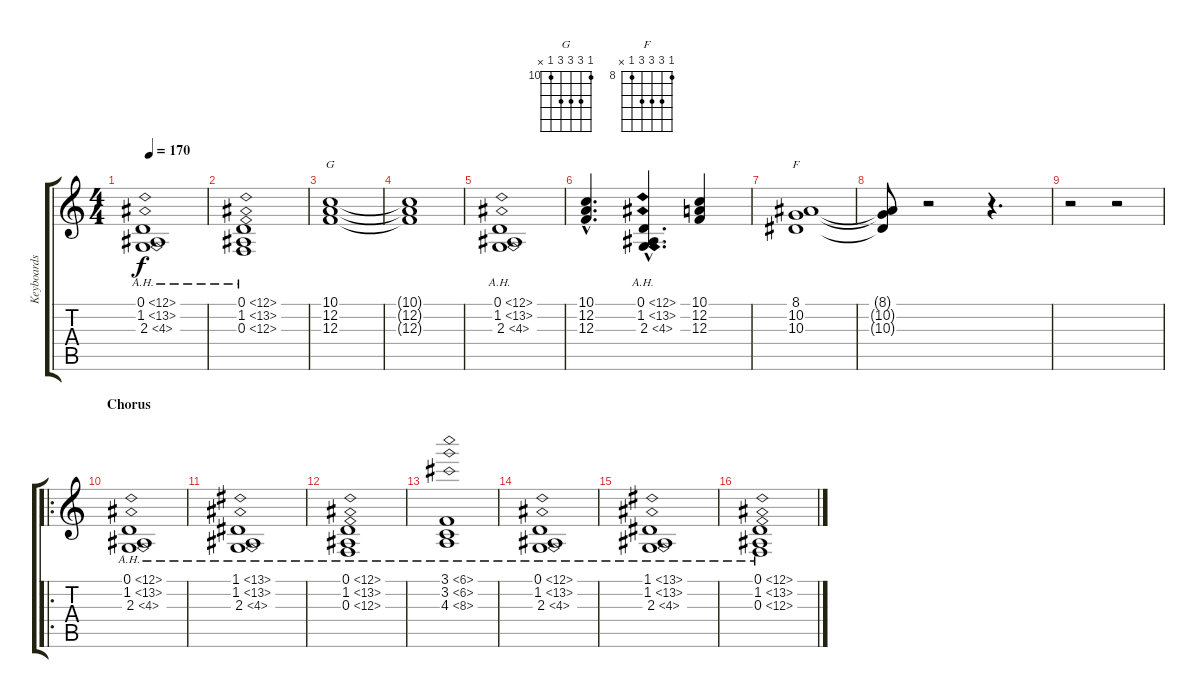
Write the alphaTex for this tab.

\track ("Keyboards" "Keyboards") {instrument stringensemble1}
\staff {score tabs}
\tuning (D4 A3 F3 C3 G2 D2) {hide}
\chord ("G" 10 12 12 12 10 x) {firstfret 10}
\chord ("F" 8 10 10 10 8 x) {firstfret 8}
\ts (4 4)
\tempo 170
\clef g2
\ks c
(0.1{ah 12} 1.2{ah 12} 2.3{ah 2}).1{dy f} |
(0.1{ah 12} 1.2{ah 12} 0.3{ah 12}).1 |
(10.1 12.2 12.3).1{ch "G"} |
(10.1{t} 12.2{t} 12.3{t}).1 |
(0.1{ah 12} 1.2{ah 12} 2.3{ah 2}).1 |
(10.1{hac} 12.2{hac} 12.3{hac}).4{d} (0.1{ah 12 hac} 1.2{ah 12 hac} 2.3{ah 2 hac}).4{d} (10.1 12.2 12.3).4 |
(8.1 10.2 10.3).1{ch "F"} |
(8.1{t} 10.2{t} 10.3{t}).8 r.2 r.4{d} |
r.2 r.2 |
\ro
\section ("" "Chorus")
(0.1{ah 12} 1.2{ah 12} 2.3{ah 2}).1{volume 13} |
(1.1{ah 12} 1.2{ah 12} 2.3{ah 2}).1 |
(0.1{ah 12} 1.2{ah 12} 0.3{ah 12}).1 |
(3.1{ah 3} 3.2{ah 3} 4.3{ah 4}).1 |
(0.1{ah 12} 1.2{ah 12} 2.3{ah 2}).1 |
(1.1{ah 12} 1.2{ah 12} 2.3{ah 2}).1 |
(0.1{ah 12} 1.2{ah 12} 0.3{ah 12}).1
